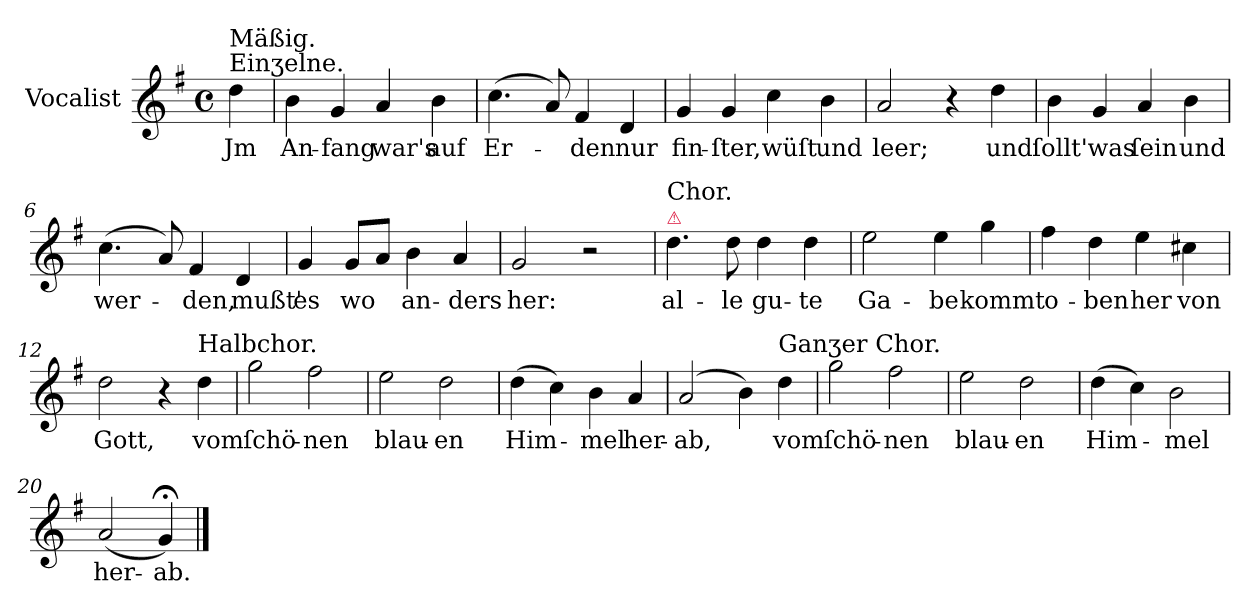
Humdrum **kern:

**kern	**text
*part1	*part1
*staff1	*staff1
*I"Vocalist	*
*clefG2	*
*k[f#]	*
*G:	*
*M4/4	*
*met(c)	*
=	=
!LO:TX:a:t=Einʒelne.	!
!LO:TX:a:t=Mäßig.	!
4dd	Jm
=1	=1
4b	An-
4g	-fang
4a	war's
4b	auf
=2	=2
(4.cc	Er-
8a)	.
4f#	-den
4d	nur
=3	=3
4g	fin-
4g	-ſter,
4cc	wüſt
4b	und
=4	=4
2a	leer;
4r	.
4dd	und
=5	=5
4b	ſollt'
4g	was
4a	ſein
4b	und
=6	=6
(4.cc	wer-
8a)	.
4f#	-den,
4d	mußt'
=7	=7
4g	es
8gL	wo
8aJ	.
4b	an-
4a	-ders
=8	=8
2g	her:
2r	.
=9	=9
!LO:TX:a:color=crimson:t=⚠	!
!LO:TX:a:t=Chor.	!
4.dd	al-
8dd	-le
4dd	gu-
4dd	-te
=10	=10
2ee	Ga-
4ee	-be
4gg	kommt
=11	=11
4ff#	o-
4dd	-ben
4ee	her
4cc#X	von
=12	=12
2dd	Gott,
4r	.
!LO:TX:a:t=Halbchor.	!
4dd	vom
=13	=13
2gg	ſchö-
2ff#	-nen
=14	=14
2ee	blau-
2dd	-en
=15	=15
(4dd	Him-
4cc)	.
4b	-mel
4a	her-
=16	=16
(2a	-ab,
4b)	.
!LO:TX:a:t=Ganʒer Chor.	!
4dd	vom
=17	=17
2gg	ſchö-
2ff#	-nen
=18	=18
2ee	blau-
2dd	-en
=19	=19
(4dd	Him-
4cc)	.
2b	-mel
=20	=20
(2a	her-
4g;<)	-ab.
==	==
*-	*-
